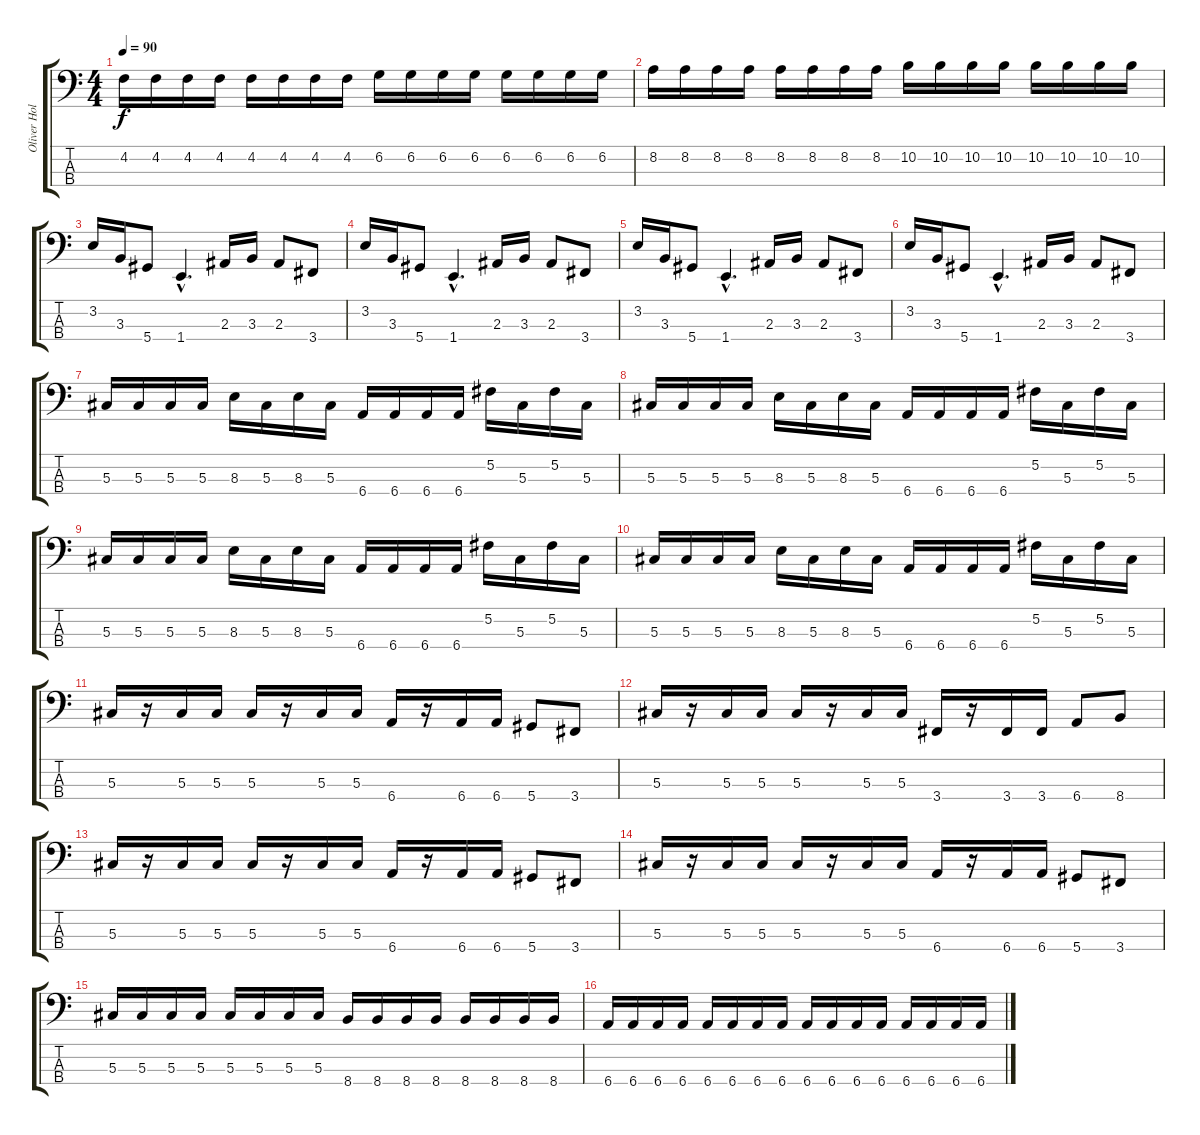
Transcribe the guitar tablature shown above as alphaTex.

\track ("Oliver Holzwarth" "Oliver Hol") {instrument electricbassfinger}
\staff {score tabs}
\tuning (Gb2 Db2 Ab1 Eb1) {hide}
\ts (4 4)
\tempo 90
\clef f4
\ks c
4.2.16{dy f} 4.2.16 4.2.16 4.2.16 4.2.16 4.2.16 4.2.16 4.2.16 6.2.16 6.2.16 6.2.16 6.2.16 6.2.16 6.2.16 6.2.16 6.2.16 |
8.2.16 8.2.16 8.2.16 8.2.16 8.2.16 8.2.16 8.2.16 8.2.16 10.2.16 10.2.16 10.2.16 10.2.16 10.2.16 10.2.16 10.2.16 10.2.16 |
3.2.16 3.3.16 5.4.8 1.4{hac}.4{d} 2.3.16 3.3.16 2.3.8 3.4.8 |
3.2.16 3.3.16 5.4.8 1.4{hac}.4{d} 2.3.16 3.3.16 2.3.8 3.4.8 |
3.2.16 3.3.16 5.4.8 1.4{hac}.4{d} 2.3.16 3.3.16 2.3.8 3.4.8 |
3.2.16 3.3.16 5.4.8 1.4{hac}.4{d} 2.3.16 3.3.16 2.3.8 3.4.8 |
5.3.16 5.3.16 5.3.16 5.3.16 8.3.16 5.3.16 8.3.16 5.3.16 6.4.16 6.4.16 6.4.16 6.4.16 5.2.16 5.3.16 5.2.16 5.3.16 |
5.3.16 5.3.16 5.3.16 5.3.16 8.3.16 5.3.16 8.3.16 5.3.16 6.4.16 6.4.16 6.4.16 6.4.16 5.2.16 5.3.16 5.2.16 5.3.16 |
5.3.16 5.3.16 5.3.16 5.3.16 8.3.16 5.3.16 8.3.16 5.3.16 6.4.16 6.4.16 6.4.16 6.4.16 5.2.16 5.3.16 5.2.16 5.3.16 |
5.3.16 5.3.16 5.3.16 5.3.16 8.3.16 5.3.16 8.3.16 5.3.16 6.4.16 6.4.16 6.4.16 6.4.16 5.2.16 5.3.16 5.2.16 5.3.16 |
5.3.16 r.16 5.3.16 5.3.16 5.3.16 r.16 5.3.16 5.3.16 6.4.16 r.16 6.4.16 6.4.16 5.4.8 3.4.8 |
5.3.16 r.16 5.3.16 5.3.16 5.3.16 r.16 5.3.16 5.3.16 3.4.16 r.16 3.4.16 3.4.16 6.4.8 8.4.8 |
5.3.16 r.16 5.3.16 5.3.16 5.3.16 r.16 5.3.16 5.3.16 6.4.16 r.16 6.4.16 6.4.16 5.4.8 3.4.8 |
5.3.16 r.16 5.3.16 5.3.16 5.3.16 r.16 5.3.16 5.3.16 6.4.16 r.16 6.4.16 6.4.16 5.4.8 3.4.8 |
5.3.16 5.3.16 5.3.16 5.3.16 5.3.16 5.3.16 5.3.16 5.3.16 8.4.16 8.4.16 8.4.16 8.4.16 8.4.16 8.4.16 8.4.16 8.4.16 |
6.4.16 6.4.16 6.4.16 6.4.16 6.4.16 6.4.16 6.4.16 6.4.16 6.4.16 6.4.16 6.4.16 6.4.16 6.4.16 6.4.16 6.4.16 6.4.16
